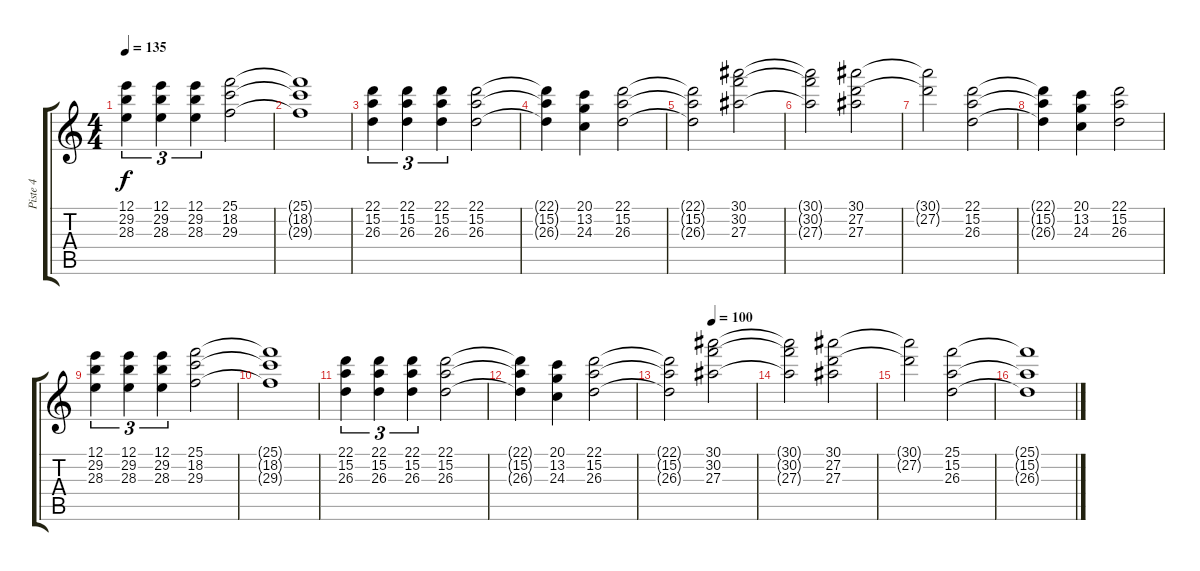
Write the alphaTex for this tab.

\track ("Piste 4" "Piste 4") {instrument pad3polysynth}
\staff {score tabs}
\tuning (E4 B3 G3 D3 A2 E2) {hide}
\ts (4 4)
\tempo 135
\clef g2
\ks c
(12.1 29.2 28.3).4{tu (3 2) dy f instrument stringensemble1} (12.1 29.2 28.3).4{tu (3 2)} (12.1 29.2 28.3).4{tu (3 2)} (25.1 18.2 29.3).2 |
(25.1{t} 18.2{t} 29.3{t}).1 |
(22.1 15.2 26.3).4{tu (3 2)} (22.1 15.2 26.3).4{tu (3 2)} (22.1 15.2 26.3).4{tu (3 2)} (22.1 15.2 26.3).2 |
(22.1{t} 15.2{t} 26.3{t}).4 (20.1 13.2 24.3).4 (22.1 15.2 26.3).2 |
(22.1{t} 15.2{t} 26.3{t}).2 (30.1 30.2 27.3).2 |
(30.1{t} 30.2{t} 27.3{t}).2 (30.1 27.2 27.3).2 |
(30.1{t} 27.2{t}).2 (22.1 15.2 26.3).2 |
(22.1{t} 15.2{t} 26.3{t}).4 (20.1 13.2 24.3).4 (22.1 15.2 26.3).2 |
(12.1 29.2 28.3).4{tu (3 2) instrument stringensemble1} (12.1 29.2 28.3).4{tu (3 2)} (12.1 29.2 28.3).4{tu (3 2)} (25.1 18.2 29.3).2 |
(25.1{t} 18.2{t} 29.3{t}).1 |
(22.1 15.2 26.3).4{tu (3 2)} (22.1 15.2 26.3).4{tu (3 2)} (22.1 15.2 26.3).4{tu (3 2)} (22.1 15.2 26.3).2 |
(22.1{t} 15.2{t} 26.3{t}).4 (20.1 13.2 24.3).4 (22.1 15.2 26.3).2 |
\tempo (100 0.5)
(22.1{t} 15.2{t} 26.3{t}).2 (30.1 30.2 27.3).2 |
(30.1{t} 30.2{t} 27.3{t}).2 (30.1 27.2 27.3).2 |
(30.1{t} 27.2{t}).2 (25.1 15.2 26.3).2 |
(25.1{t} 15.2{t} 26.3{t}).1
